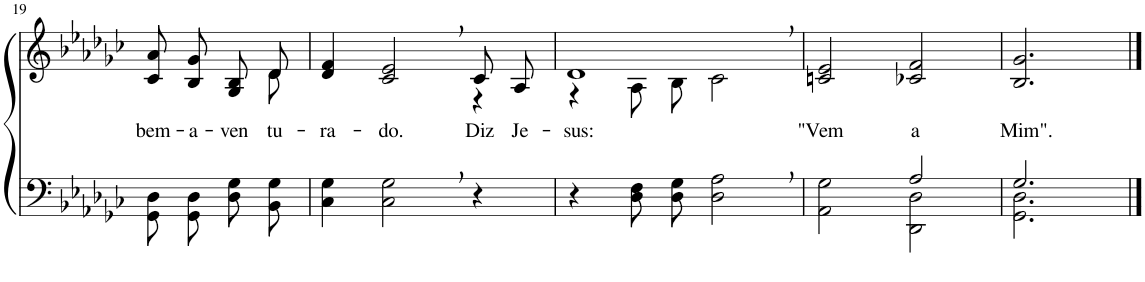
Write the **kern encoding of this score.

**kern	**kern	**text
*part2	*part1	*part1
*staff2	*staff1	*staff1
*I"Parte III e IV	*I"Parte I e II	*
!!LO:PB:g=z
*clefF4	*clefG2	*
*Trd-1c-2	*Trd-1c-2	*
*k[b-e-a-d-g-c-]	*k[b-e-a-d-g-c-]	*
*M4/4	*M4/4	*
=19	=19	=19
*	*^	*
!	!	!	!LO:LY:b
8GG-/ 8D-/L	4.ryy	8c-/ 8a-/L	bem-
!	!	!	!LO:LY:b
8GG-/ 8D-/J	.	8B-/ 8g-/J	-a-
!	!	!	!LO:LY:b
8D-\ 8G-\L	.	8G-/ 8B-/L	-ven-
!	!	!	!LO:LY:b
8BB-\ 8G-\J	8d-\	8d-/J	-tu-
=20	=20	=20	=20
!	!	!	!LO:LY:b
4C-\ 4G-\	4d-/ 4f/	2.ryy	-ra-
!	!	!	!LO:LY:b
2C-\, 2G-\,	2c-/, 2e-/,	.	-do.
!	!	!	!LO:LY:b
4r	8c-/L	4r	Diz
!	!	!	!LO:LY:b
.	8A-/J	.	Je-
=21	=21	=21	=21
!	!	!	!LO:LY:b
4r	1d-,	4r	-sus:
8D-\ 8F\L	.	8A-\L	.
8D-\ 8G-\J	.	8B-\J	.
2D-\, 2A-\,	.	2c-\	.
=22	=22	=22	=22
*^	*	*	*
!	!	!	!	!LO:LY:b
*	*	*v	*v	*
2ryy	2AA-\ 2G-\	2cn/ 2e-/	"Vem
!	!	!	!LO:LY:b
2A-/	2DD-\ 2D-\	2c-X/ 2f/	a
=23	=23	=23	=23
!	!	!	!LO:LY:b
2.G-/	2.GG-\ 2.D-\	2.B-/ 2.g-/	Mim".
*v	*v	*	*
==	==	==
*-	*-	*-
